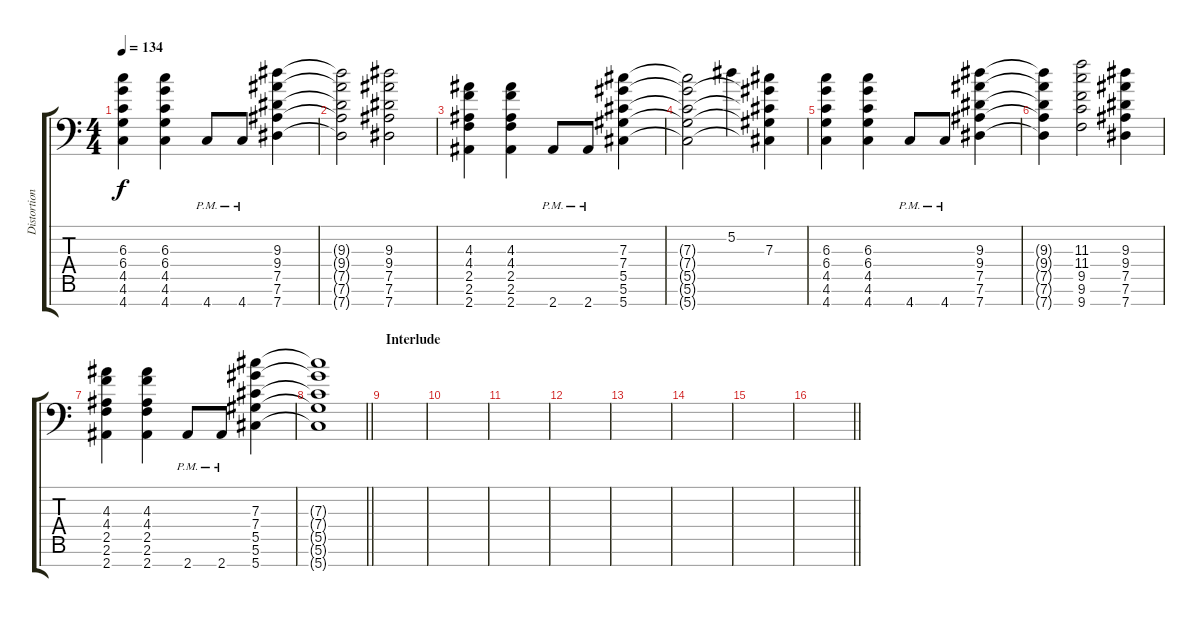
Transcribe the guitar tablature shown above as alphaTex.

\track ("Distortion" "Distortion") {instrument distortionguitar}
\staff {score tabs}
\tuning (Eb4 Bb3 Gb3 Db3 Ab2 Eb2 Ab1) {hide}
\ts (4 4)
\tempo 134
\clef f4
\ks c
(6.3 6.4 4.5 4.6 4.7).4{dy f} (6.3 6.4 4.5 4.6 4.7).4 4.7{pm}.8 4.7{pm}.8 (9.3 9.4 7.5 7.6 7.7).4 |
(9.3{t} 9.4{t} 7.5{t} 7.6{t} 7.7{t}).2 (9.3 9.4 7.5 7.6 7.7).2 |
(4.3 4.4 2.5 2.6 2.7).4 (4.3 4.4 2.5 2.6 2.7).4 2.7{pm}.8 2.7{pm}.8 (7.3 7.4 5.5 5.6 5.7).4 |
(7.3{t} 7.4{t} 5.5{t} 5.6{t} 5.7{t}).2 5.2.4 (7.3 7.4{t} 5.5{t} 5.6{t} 5.7{t}).4 |
(6.3 6.4 4.5 4.6 4.7).4 (6.3 6.4 4.5 4.6 4.7).4 4.7{pm}.8 4.7{pm}.8 (9.3 9.4 7.5 7.6 7.7).4 |
(9.3{t} 9.4{t} 7.5{t} 7.6{t} 7.7{t}).4 (11.3 11.4 9.5 9.6 9.7).2 (9.3 9.4 7.5 7.6 7.7).4 |
(4.3 4.4 2.5 2.6 2.7).4 (4.3 4.4 2.5 2.6 2.7).4 2.7{pm}.8 2.7{pm}.8 (7.3 7.4 5.5 5.6 5.7).4 |
\barLineRight lightlight
(7.3{t} 7.4{t} 5.5{t} 5.6{t} 5.7{t}).1 |
\section ("" "Interlude")
|
|
|
|
|
|
|
\barLineRight lightlight
